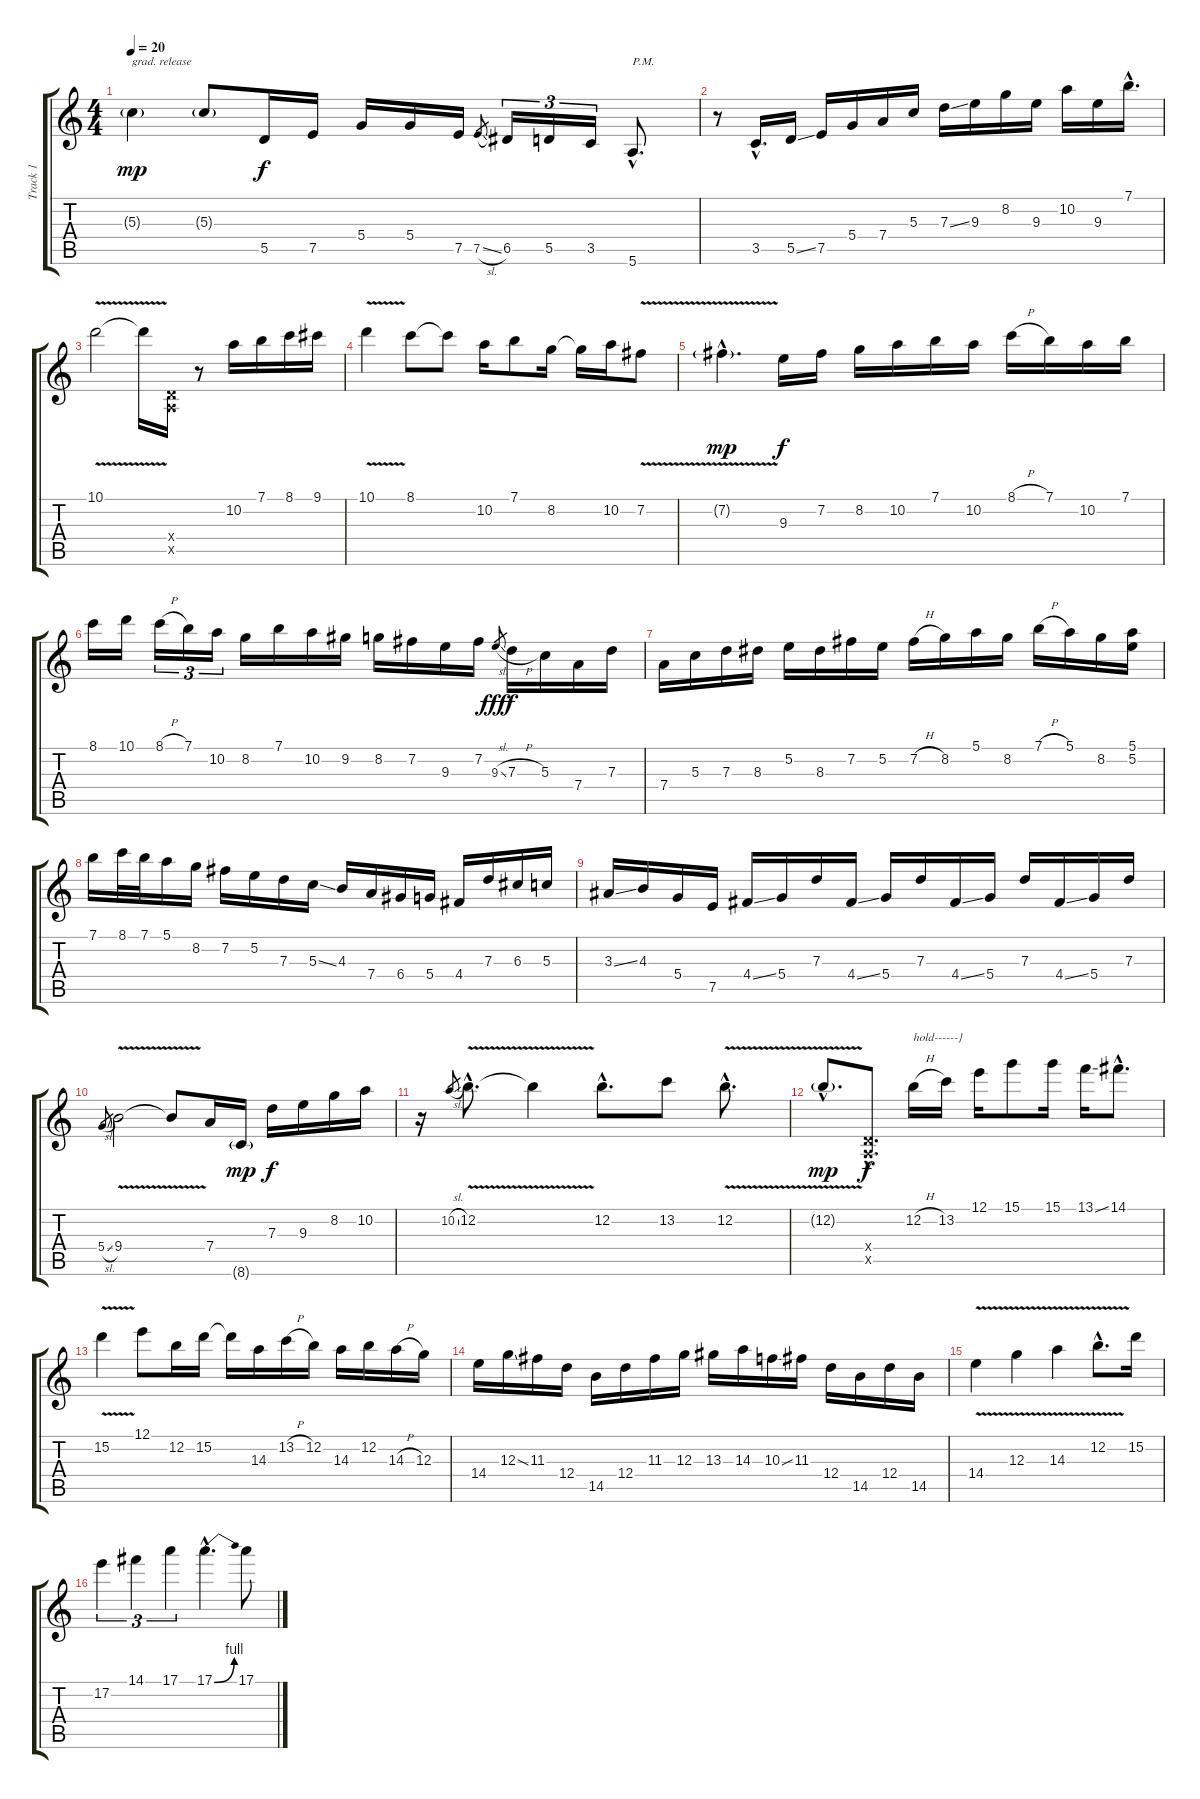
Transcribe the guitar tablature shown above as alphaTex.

\track ("Track 1" "Track 1") {instrument distortionguitar}
\staff {score tabs}
\tuning (E4 B3 G3 D3 A2 E2) {hide}
\ts (4 4)
\tempo 20
\clef g2
\ks c
5.3{g}.4{txt "grad. release" dy mp} 5.3{g}.8 5.5.16{dy f} 7.5.16 5.4.16 5.4.16 7.5.16 7.5{sl}.8{gr} 6.5.16{tu (3 2)} 5.5.16{tu (3 2)} 3.5.16{tu (3 2)} 5.6{hac}.8{d txt "P.M."} |
r.8 3.5{hac}.16{d} 5.5{ss}.16 7.5.16 5.4.16 7.4.16 5.3.16 7.3{ss}.16 9.3.16 8.2.16 9.3.16 10.2.16 9.3.16 7.1{hac}.16{d} |
10.1{v}.2 10.1{t}.16 (0.4{x} 0.5{x}).16 r.8 10.2.16 7.1.16 8.1.16 9.1.16 |
10.1{v}.4 8.1.8 8.1{t}.8 10.2.16 7.1.8 8.2.16 8.2{t}.16 10.2.16 7.2{v}.8 |
7.2{v g hac}.4{d dy mp} 9.3.16{dy f} 7.2.16 8.2.16 10.2.16 7.1.16 10.2.16 8.1{h}.16 7.1.16 10.2.16 7.1.16 |
8.1.16 10.1.16 8.1{h}.16{tu (3 2)} 7.1.16{tu (3 2)} 10.2.16{tu (3 2)} 8.2.16 7.1.16 10.2.16 9.2.16 8.2.16 7.2.16 9.3.16 7.2.16 9.3{sl}.8{gr dy fff} 7.3{h}.16{dy f} 5.3.16 7.4.16 7.3.16 |
7.4.16 5.3.16 7.3.16 8.3.16 5.2.16 8.3.16 7.2.16 5.2.16 7.2{h}.16 8.2.16 5.1.16 8.2.16 7.1{h}.16 5.1.16 8.2.16 (5.1 5.2).16 |
7.1.16 8.1.32 7.1.32 5.1.16 8.2.16 7.2.16 5.2.16 7.3.16 5.3{ss}.16 4.3.16 7.4.16 6.4.16 5.4.16 4.4.16 7.3.16 6.3.16 5.3.16 |
3.3{ss}.16 4.3.16 5.4.16 7.5.16 4.4{ss}.16 5.4.16 7.3.16 4.4{ss}.16 5.4.16 7.3.16 4.4{ss}.16 5.4.16 7.3.16 4.4{ss}.16 5.4.16 7.3.16 |
5.4{sl}.8{gr} 9.4{v}.2 9.4{t}.8 7.4.16 8.6{g}.16{dy mp} 7.3.16{dy f} 9.3.16 8.2.16 10.2.16 |
r.16 10.2{sl}.8{gr} 12.2{v hac}.8{d} 12.2{t}.4 12.2{hac}.8{d} 13.2.8 12.2{v hac}.8{d} |
12.2{v g hac}.8{d dy mp} (0.4{hac x} 0.5{hac x}).8{d dy f} 12.2{h}.16{txt "hold------}"} 13.2.16 12.1.16 15.1.8 15.1.16 13.1{ss}.16 14.1{hac}.8{d} |
15.2{v}.4 12.1.8 12.2.16 15.2.16 15.2{t}.16 14.3.16 13.2{h}.16 12.2.16 14.3.16 12.2.16 14.3{h}.16 12.3.16 |
14.4.16 12.3{ss}.16 11.3.16 12.4.16 14.5.16 12.4.16 11.3.16 12.3.16 13.3.16 14.3.16 10.3{ss}.16 11.3.16 12.4.16 14.5.16 12.4.16 14.5.16 |
14.4{v}.4 12.3{v}.4 14.3{v}.4 12.2{v hac}.8{d} 15.2.16 |
17.2.4{tu (3 2)} 14.1.4{tu (3 2)} 17.1.4{tu (3 2)} 17.1{be (bend 0 0 60 4) hac}.4{d} 17.1.8
